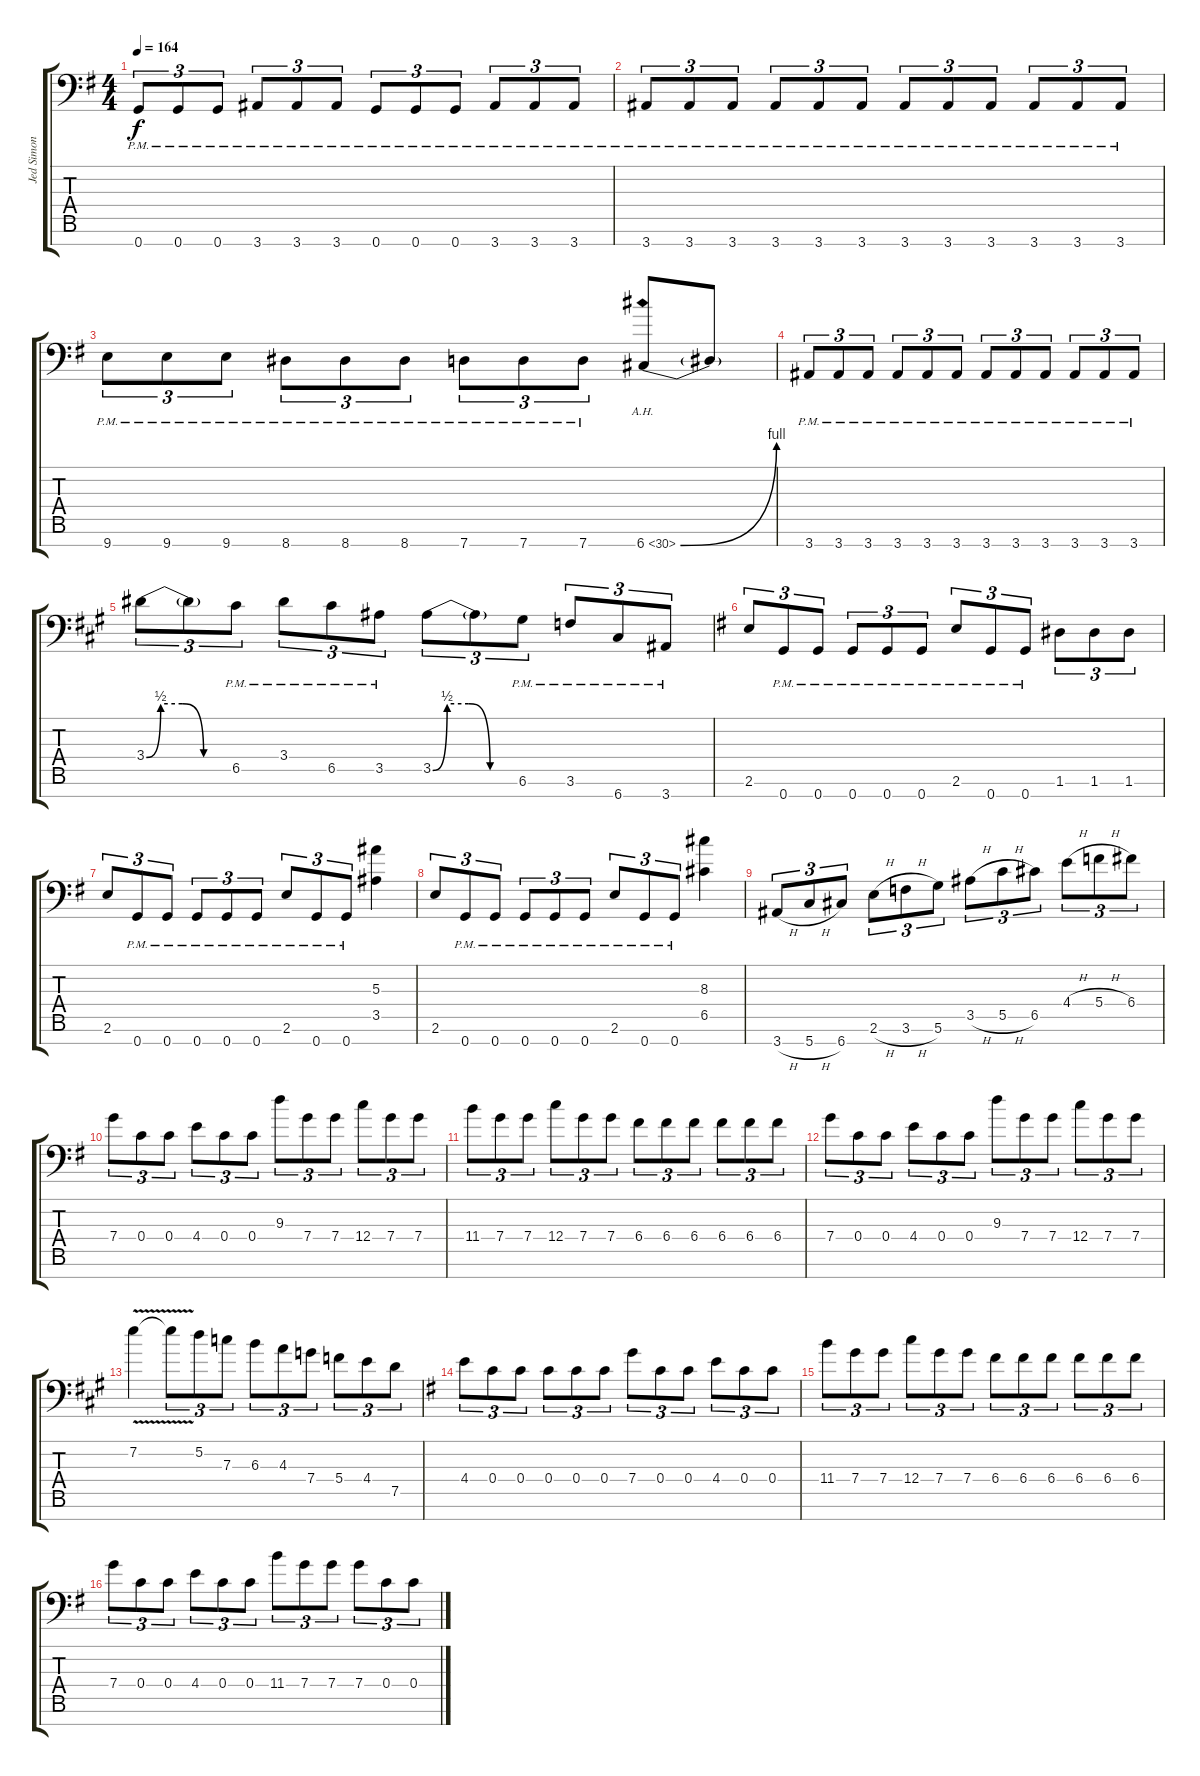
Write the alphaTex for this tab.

\track ("Jed Simon Rhythm" "Jed Simon ") {instrument distortionguitar}
\staff {score tabs}
\tuning (D4 A3 F3 C3 G2 D2 G1) {hide}
\ts (4 4)
\tempo 164
\clef f4
\ks g
0.7{pm}.8{tu (3 2) dy f} 0.7{pm}.8{tu (3 2)} 0.7{pm}.8{tu (3 2)} 3.7{pm}.8{tu (3 2)} 3.7{pm}.8{tu (3 2)} 3.7{pm}.8{tu (3 2)} 0.7{pm}.8{tu (3 2)} 0.7{pm}.8{tu (3 2)} 0.7{pm}.8{tu (3 2)} 3.7{pm}.8{tu (3 2)} 3.7{pm}.8{tu (3 2)} 3.7{pm}.8{tu (3 2)} |
3.7{pm}.8{tu (3 2)} 3.7{pm}.8{tu (3 2)} 3.7{pm}.8{tu (3 2)} 3.7{pm}.8{tu (3 2)} 3.7{pm}.8{tu (3 2)} 3.7{pm}.8{tu (3 2)} 3.7{pm}.8{tu (3 2)} 3.7{pm}.8{tu (3 2)} 3.7{pm}.8{tu (3 2)} 3.7{pm}.8{tu (3 2)} 3.7{pm}.8{tu (3 2)} 3.7{pm}.8{tu (3 2)} |
9.7{pm}.8{tu (3 2)} 9.7{pm}.8{tu (3 2)} 9.7{pm}.8{tu (3 2)} 8.7{pm}.8{tu (3 2)} 8.7{pm}.8{tu (3 2)} 8.7{pm}.8{tu (3 2)} 7.7{pm}.8{tu (3 2)} 7.7{pm}.8{tu (3 2)} 7.7{pm}.8{tu (3 2)} 6.7{be (bend 0 0 60 4) ah 24}.8 6.7{t}.8 |
3.7{pm}.8{tu (3 2)} 3.7{pm}.8{tu (3 2)} 3.7{pm}.8{tu (3 2)} 3.7{pm}.8{tu (3 2)} 3.7{pm}.8{tu (3 2)} 3.7{pm}.8{tu (3 2)} 3.7{pm}.8{tu (3 2)} 3.7{pm}.8{tu (3 2)} 3.7{pm}.8{tu (3 2)} 3.7{pm}.8{tu (3 2)} 3.7{pm}.8{tu (3 2)} 3.7{pm}.8{tu (3 2)} |
\ks a
3.4{be (custom 0 0 10 2 25 2 40 0 60 0)}.8{tu (3 2)} 3.4{t}.8{tu (3 2)} 6.5{pm}.8{tu (3 2)} 3.4{pm}.8{tu (3 2)} 6.5{pm}.8{tu (3 2)} 3.5{pm}.8{tu (3 2)} 3.5{be (custom 0 0 10 2 25 2 40 0 60 0)}.8{tu (3 2)} 3.5{t}.8{tu (3 2)} 6.6{pm}.8{tu (3 2)} 3.6{pm}.8{tu (3 2)} 6.7{pm}.8{tu (3 2)} 3.7{pm}.8{tu (3 2)} |
\ks g
2.6.8{tu (3 2)} 0.7{pm}.8{tu (3 2)} 0.7{pm}.8{tu (3 2)} 0.7{pm}.8{tu (3 2)} 0.7{pm}.8{tu (3 2)} 0.7{pm}.8{tu (3 2)} 2.6{pm}.8{tu (3 2)} 0.7{pm}.8{tu (3 2)} 0.7{pm}.8{tu (3 2)} 1.6.8{tu (3 2)} 1.6.8{tu (3 2)} 1.6.8{tu (3 2)} |
2.6.8{tu (3 2)} 0.7{pm}.8{tu (3 2)} 0.7{pm}.8{tu (3 2)} 0.7{pm}.8{tu (3 2)} 0.7{pm}.8{tu (3 2)} 0.7{pm}.8{tu (3 2)} 2.6{pm}.8{tu (3 2)} 0.7{pm}.8{tu (3 2)} 0.7{pm}.8{tu (3 2)} (5.3 3.5).4 |
2.6.8{tu (3 2)} 0.7{pm}.8{tu (3 2)} 0.7{pm}.8{tu (3 2)} 0.7{pm}.8{tu (3 2)} 0.7{pm}.8{tu (3 2)} 0.7{pm}.8{tu (3 2)} 2.6{pm}.8{tu (3 2)} 0.7{pm}.8{tu (3 2)} 0.7{pm}.8{tu (3 2)} (8.3 6.5).4 |
3.7{h}.8{tu (3 2)} 5.7{h}.8{tu (3 2)} 6.7.8{tu (3 2)} 2.6{h}.8{tu (3 2)} 3.6{h}.8{tu (3 2)} 5.6.8{tu (3 2)} 3.5{h}.8{tu (3 2)} 5.5{h}.8{tu (3 2)} 6.5.8{tu (3 2)} 4.4{h}.8{tu (3 2)} 5.4{h}.8{tu (3 2)} 6.4.8{tu (3 2)} |
7.4.8{tu (3 2)} 0.4.8{tu (3 2)} 0.4.8{tu (3 2)} 4.4.8{tu (3 2)} 0.4.8{tu (3 2)} 0.4.8{tu (3 2)} 9.3.8{tu (3 2)} 7.4.8{tu (3 2)} 7.4.8{tu (3 2)} 12.4.8{tu (3 2)} 7.4.8{tu (3 2)} 7.4.8{tu (3 2)} |
11.4.8{tu (3 2)} 7.4.8{tu (3 2)} 7.4.8{tu (3 2)} 12.4.8{tu (3 2)} 7.4.8{tu (3 2)} 7.4.8{tu (3 2)} 6.4.8{tu (3 2)} 6.4.8{tu (3 2)} 6.4.8{tu (3 2)} 6.4.8{tu (3 2)} 6.4.8{tu (3 2)} 6.4.8{tu (3 2)} |
7.4.8{tu (3 2)} 0.4.8{tu (3 2)} 0.4.8{tu (3 2)} 4.4.8{tu (3 2)} 0.4.8{tu (3 2)} 0.4.8{tu (3 2)} 9.3.8{tu (3 2)} 7.4.8{tu (3 2)} 7.4.8{tu (3 2)} 12.4.8{tu (3 2)} 7.4.8{tu (3 2)} 7.4.8{tu (3 2)} |
\ks a
7.2{v}.4 7.2{t}.8{tu (3 2)} 5.2.8{tu (3 2)} 7.3.8{tu (3 2)} 6.3.8{tu (3 2)} 4.3.8{tu (3 2)} 7.4.8{tu (3 2)} 5.4.8{tu (3 2)} 4.4.8{tu (3 2)} 7.5.8{tu (3 2)} |
\ks g
4.4.8{tu (3 2)} 0.4.8{tu (3 2)} 0.4.8{tu (3 2)} 0.4.8{tu (3 2)} 0.4.8{tu (3 2)} 0.4.8{tu (3 2)} 7.4.8{tu (3 2)} 0.4.8{tu (3 2)} 0.4.8{tu (3 2)} 4.4.8{tu (3 2)} 0.4.8{tu (3 2)} 0.4.8{tu (3 2)} |
11.4.8{tu (3 2)} 7.4.8{tu (3 2)} 7.4.8{tu (3 2)} 12.4.8{tu (3 2)} 7.4.8{tu (3 2)} 7.4.8{tu (3 2)} 6.4.8{tu (3 2)} 6.4.8{tu (3 2)} 6.4.8{tu (3 2)} 6.4.8{tu (3 2)} 6.4.8{tu (3 2)} 6.4.8{tu (3 2)} |
7.4.8{tu (3 2)} 0.4.8{tu (3 2)} 0.4.8{tu (3 2)} 4.4.8{tu (3 2)} 0.4.8{tu (3 2)} 0.4.8{tu (3 2)} 11.4.8{tu (3 2)} 7.4.8{tu (3 2)} 7.4.8{tu (3 2)} 7.4.8{tu (3 2)} 0.4.8{tu (3 2)} 0.4.8{tu (3 2)}
